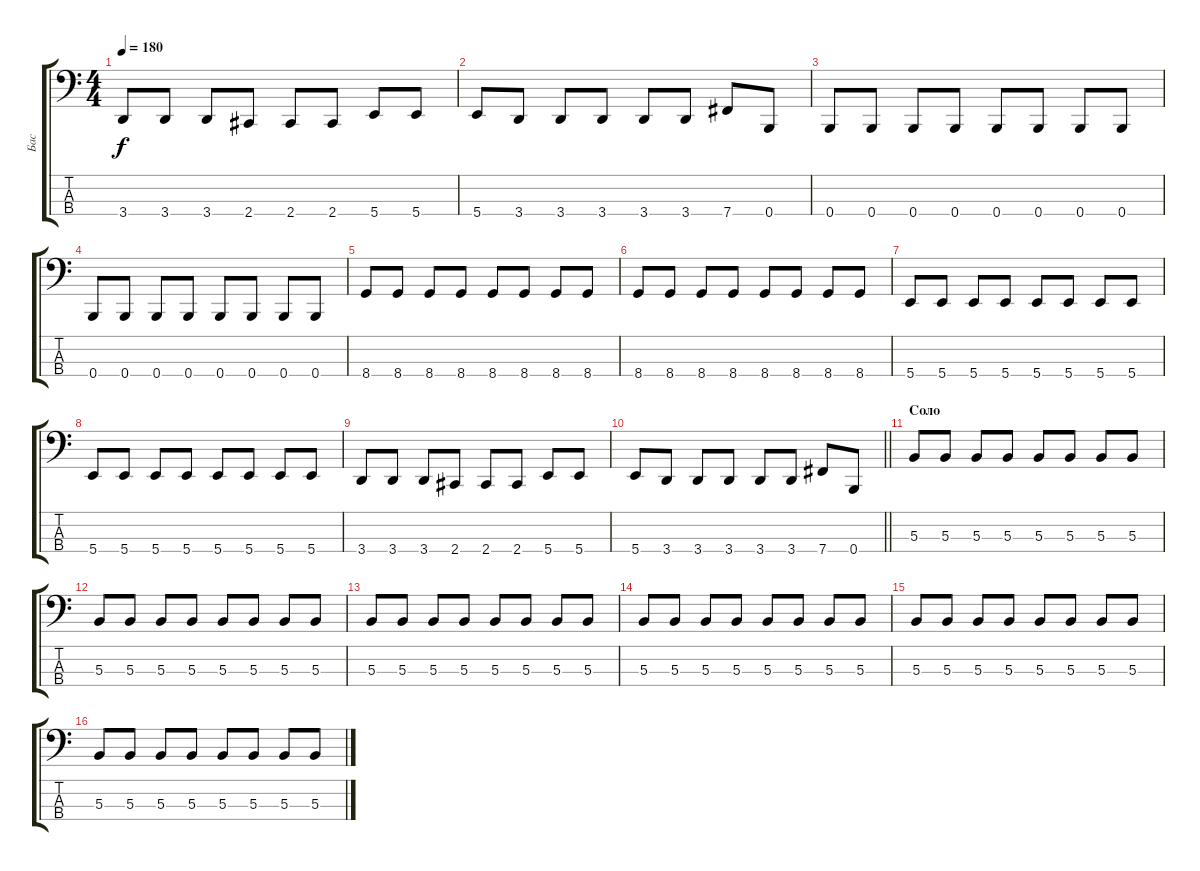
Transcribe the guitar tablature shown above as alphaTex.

\track ("Бас" "Бас") {instrument electricbasspick}
\staff {score tabs}
\tuning (E2 B1 Gb1 B0) {hide}
\ts (4 4)
\tempo 180
\clef f4
\ks c
3.4.8{dy f} 3.4.8 3.4.8 2.4.8 2.4.8 2.4.8 5.4.8 5.4.8 |
5.4.8 3.4.8 3.4.8 3.4.8 3.4.8 3.4.8 7.4.8 0.4.8 |
0.4.8 0.4.8 0.4.8 0.4.8 0.4.8 0.4.8 0.4.8 0.4.8 |
0.4.8 0.4.8 0.4.8 0.4.8 0.4.8 0.4.8 0.4.8 0.4.8 |
8.4.8 8.4.8 8.4.8 8.4.8 8.4.8 8.4.8 8.4.8 8.4.8 |
8.4.8 8.4.8 8.4.8 8.4.8 8.4.8 8.4.8 8.4.8 8.4.8 |
5.4.8 5.4.8 5.4.8 5.4.8 5.4.8 5.4.8 5.4.8 5.4.8 |
5.4.8 5.4.8 5.4.8 5.4.8 5.4.8 5.4.8 5.4.8 5.4.8 |
3.4.8 3.4.8 3.4.8 2.4.8 2.4.8 2.4.8 5.4.8 5.4.8 |
\barLineRight lightlight
5.4.8 3.4.8 3.4.8 3.4.8 3.4.8 3.4.8 7.4.8 0.4.8 |
\section ("" "Соло")
5.3.8 5.3.8 5.3.8 5.3.8 5.3.8 5.3.8 5.3.8 5.3.8 |
5.3.8 5.3.8 5.3.8 5.3.8 5.3.8 5.3.8 5.3.8 5.3.8 |
5.3.8 5.3.8 5.3.8 5.3.8 5.3.8 5.3.8 5.3.8 5.3.8 |
5.3.8 5.3.8 5.3.8 5.3.8 5.3.8 5.3.8 5.3.8 5.3.8 |
5.3.8 5.3.8 5.3.8 5.3.8 5.3.8 5.3.8 5.3.8 5.3.8 |
5.3.8 5.3.8 5.3.8 5.3.8 5.3.8 5.3.8 5.3.8 5.3.8
